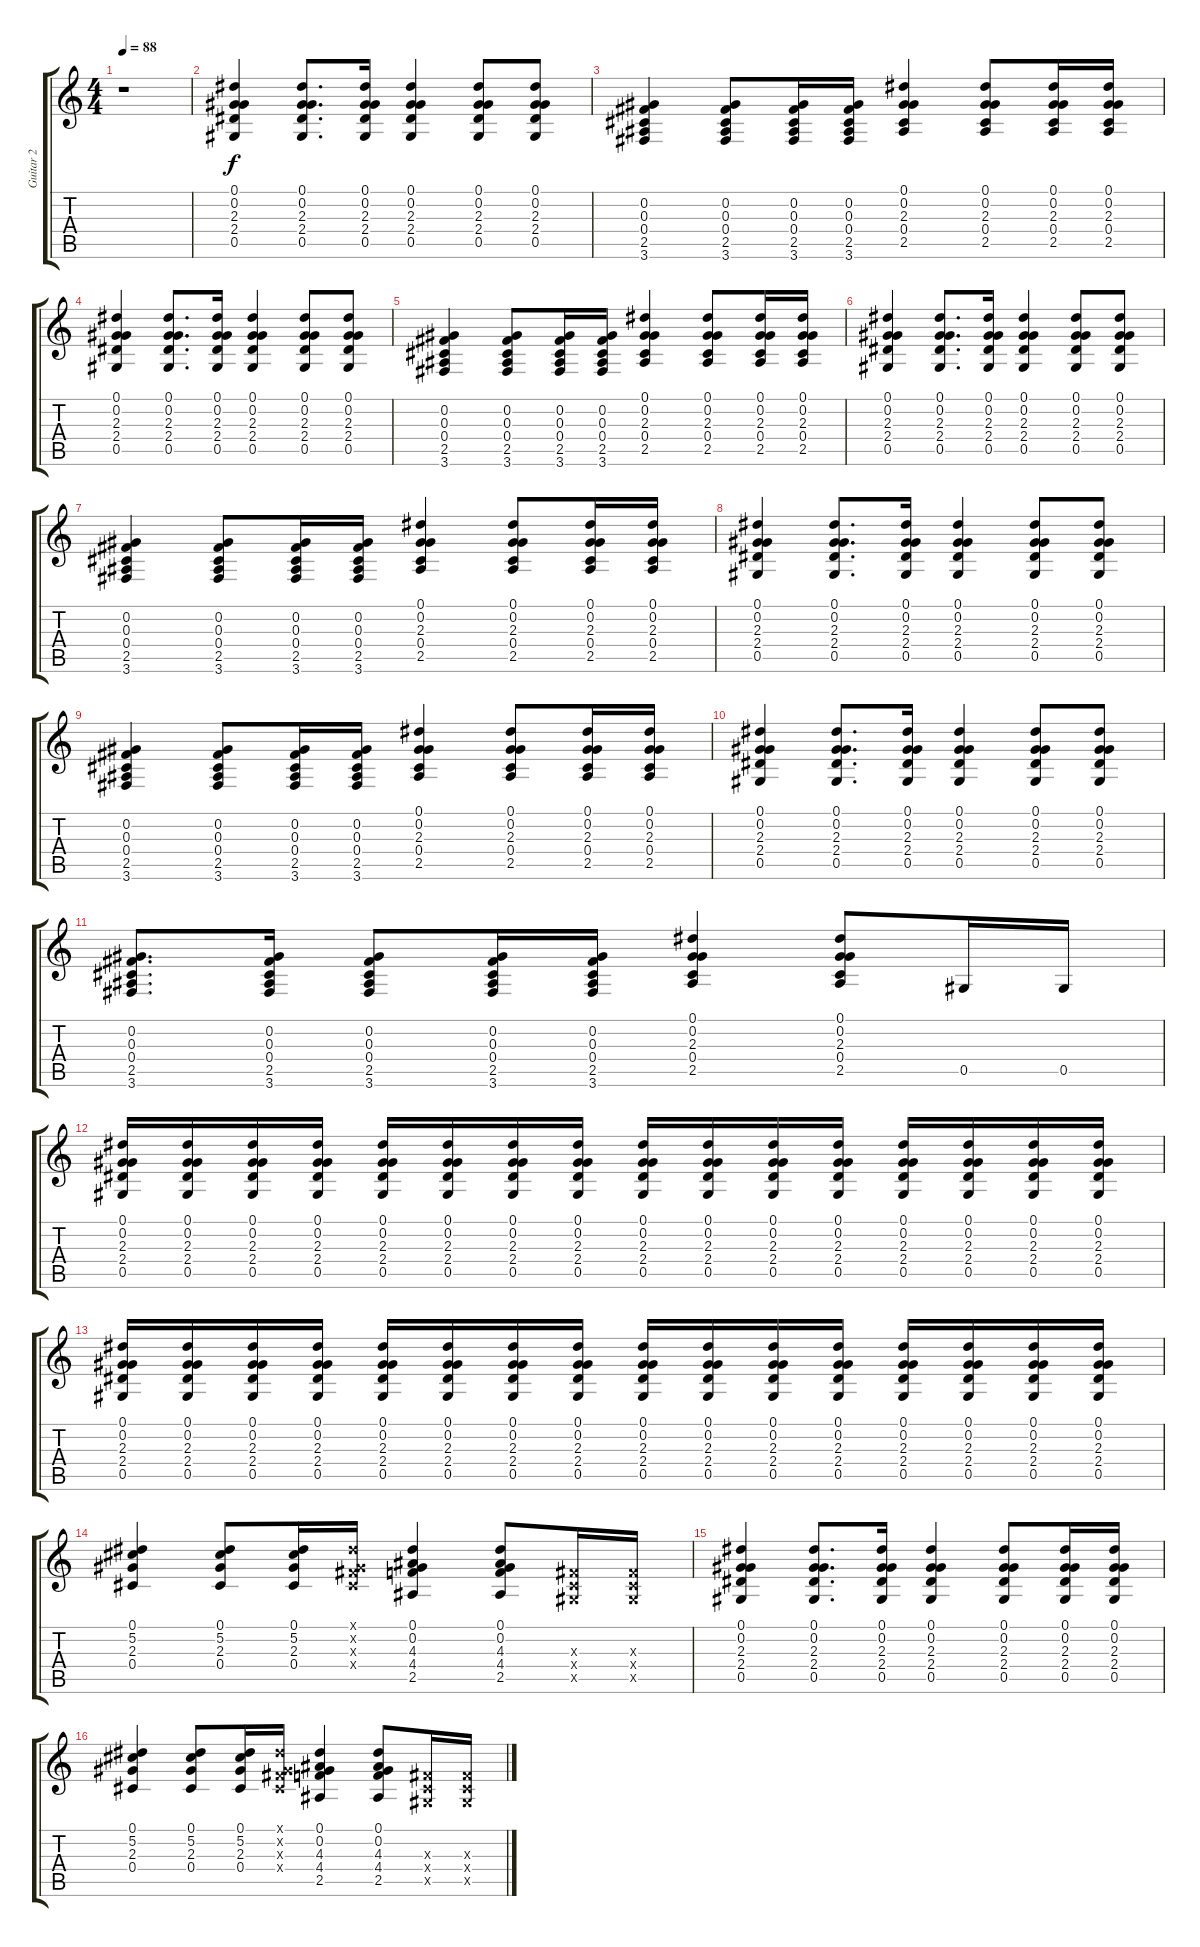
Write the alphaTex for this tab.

\track ("Guitar 2" "Guitar 2") {instrument overdrivenguitar}
\staff {score tabs}
\tuning (Eb4 Ab3 Gb3 Db3 Ab2 Eb2) {hide}
\ts (4 4)
\tempo 88
\clef g2
\ks c
r.1{dy f} |
(0.1 0.2 2.3 2.4 0.5).4 (0.1 0.2 2.3 2.4 0.5).8{d} (0.1 0.2 2.3 2.4 0.5).16 (0.1 0.2 2.3 2.4 0.5).4 (0.1 0.2 2.3 2.4 0.5).8 (0.1 0.2 2.3 2.4 0.5).8 |
(0.2 0.3 0.4 2.5 3.6).4 (0.2 0.3 0.4 2.5 3.6).8 (0.2 0.3 0.4 2.5 3.6).16 (0.2 0.3 0.4 2.5 3.6).16 (0.1 0.2 2.3 0.4 2.5).4 (0.1 0.2 2.3 0.4 2.5).8 (0.1 0.2 2.3 0.4 2.5).16 (0.1 0.2 2.3 0.4 2.5).16 |
(0.1 0.2 2.3 2.4 0.5).4 (0.1 0.2 2.3 2.4 0.5).8{d} (0.1 0.2 2.3 2.4 0.5).16 (0.1 0.2 2.3 2.4 0.5).4 (0.1 0.2 2.3 2.4 0.5).8 (0.1 0.2 2.3 2.4 0.5).8 |
(0.2 0.3 0.4 2.5 3.6).4 (0.2 0.3 0.4 2.5 3.6).8 (0.2 0.3 0.4 2.5 3.6).16 (0.2 0.3 0.4 2.5 3.6).16 (0.1 0.2 2.3 0.4 2.5).4 (0.1 0.2 2.3 0.4 2.5).8 (0.1 0.2 2.3 0.4 2.5).16 (0.1 0.2 2.3 0.4 2.5).16 |
(0.1 0.2 2.3 2.4 0.5).4 (0.1 0.2 2.3 2.4 0.5).8{d} (0.1 0.2 2.3 2.4 0.5).16 (0.1 0.2 2.3 2.4 0.5).4 (0.1 0.2 2.3 2.4 0.5).8 (0.1 0.2 2.3 2.4 0.5).8 |
(0.2 0.3 0.4 2.5 3.6).4 (0.2 0.3 0.4 2.5 3.6).8 (0.2 0.3 0.4 2.5 3.6).16 (0.2 0.3 0.4 2.5 3.6).16 (0.1 0.2 2.3 0.4 2.5).4 (0.1 0.2 2.3 0.4 2.5).8 (0.1 0.2 2.3 0.4 2.5).16 (0.1 0.2 2.3 0.4 2.5).16 |
(0.1 0.2 2.3 2.4 0.5).4 (0.1 0.2 2.3 2.4 0.5).8{d} (0.1 0.2 2.3 2.4 0.5).16 (0.1 0.2 2.3 2.4 0.5).4 (0.1 0.2 2.3 2.4 0.5).8 (0.1 0.2 2.3 2.4 0.5).8 |
(0.2 0.3 0.4 2.5 3.6).4 (0.2 0.3 0.4 2.5 3.6).8 (0.2 0.3 0.4 2.5 3.6).16 (0.2 0.3 0.4 2.5 3.6).16 (0.1 0.2 2.3 0.4 2.5).4 (0.1 0.2 2.3 0.4 2.5).8 (0.1 0.2 2.3 0.4 2.5).16 (0.1 0.2 2.3 0.4 2.5).16 |
(0.1 0.2 2.3 2.4 0.5).4 (0.1 0.2 2.3 2.4 0.5).8{d} (0.1 0.2 2.3 2.4 0.5).16 (0.1 0.2 2.3 2.4 0.5).4 (0.1 0.2 2.3 2.4 0.5).8 (0.1 0.2 2.3 2.4 0.5).8 |
(0.2 0.3 0.4 2.5 3.6).8{d} (0.2 0.3 0.4 2.5 3.6).16 (0.2 0.3 0.4 2.5 3.6).8 (0.2 0.3 0.4 2.5 3.6).16 (0.2 0.3 0.4 2.5 3.6).16 (0.1 0.2 2.3 0.4 2.5).4 (0.1 0.2 2.3 0.4 2.5).8 0.5.16 0.5.16 |
(0.1 0.2 2.3 2.4 0.5).16 (0.1 0.2 2.3 2.4 0.5).16 (0.1 0.2 2.3 2.4 0.5).16 (0.1 0.2 2.3 2.4 0.5).16 (0.1 0.2 2.3 2.4 0.5).16 (0.1 0.2 2.3 2.4 0.5).16 (0.1 0.2 2.3 2.4 0.5).16 (0.1 0.2 2.3 2.4 0.5).16 (0.1 0.2 2.3 2.4 0.5).16 (0.1 0.2 2.3 2.4 0.5).16 (0.1 0.2 2.3 2.4 0.5).16 (0.1 0.2 2.3 2.4 0.5).16 (0.1 0.2 2.3 2.4 0.5).16 (0.1 0.2 2.3 2.4 0.5).16 (0.1 0.2 2.3 2.4 0.5).16 (0.1 0.2 2.3 2.4 0.5).16 |
(0.1 0.2 2.3 2.4 0.5).16 (0.1 0.2 2.3 2.4 0.5).16 (0.1 0.2 2.3 2.4 0.5).16 (0.1 0.2 2.3 2.4 0.5).16 (0.1 0.2 2.3 2.4 0.5).16 (0.1 0.2 2.3 2.4 0.5).16 (0.1 0.2 2.3 2.4 0.5).16 (0.1 0.2 2.3 2.4 0.5).16 (0.1 0.2 2.3 2.4 0.5).16 (0.1 0.2 2.3 2.4 0.5).16 (0.1 0.2 2.3 2.4 0.5).16 (0.1 0.2 2.3 2.4 0.5).16 (0.1 0.2 2.3 2.4 0.5).16 (0.1 0.2 2.3 2.4 0.5).16 (0.1 0.2 2.3 2.4 0.5).16 (0.1 0.2 2.3 2.4 0.5).16 |
(0.1 5.2 2.3 0.4).4 (0.1 5.2 2.3 0.4).8 (0.1 5.2 2.3 0.4).16 (0.1{x} 0.2{x} 0.3{x} 0.4{x}).16 (0.1 0.2 4.3 4.4 2.5).4 (0.1 0.2 4.3 4.4 2.5).8 (0.3{x} 0.4{x} 0.5{x}).16 (0.3{x} 0.4{x} 0.5{x}).16 |
(0.1 0.2 2.3 2.4 0.5).4 (0.1 0.2 2.3 2.4 0.5).8{d} (0.1 0.2 2.3 2.4 0.5).16 (0.1 0.2 2.3 2.4 0.5).4 (0.1 0.2 2.3 2.4 0.5).8 (0.1 0.2 2.3 2.4 0.5).16 (0.1 0.2 2.3 2.4 0.5).16 |
(0.1 5.2 2.3 0.4).4 (0.1 5.2 2.3 0.4).8 (0.1 5.2 2.3 0.4).16 (0.1{x} 0.2{x} 0.3{x} 0.4{x}).16 (0.1 0.2 4.3 4.4 2.5).4 (0.1 0.2 4.3 4.4 2.5).8 (0.3{x} 0.4{x} 0.5{x}).16 (0.3{x} 0.4{x} 0.5{x}).16
